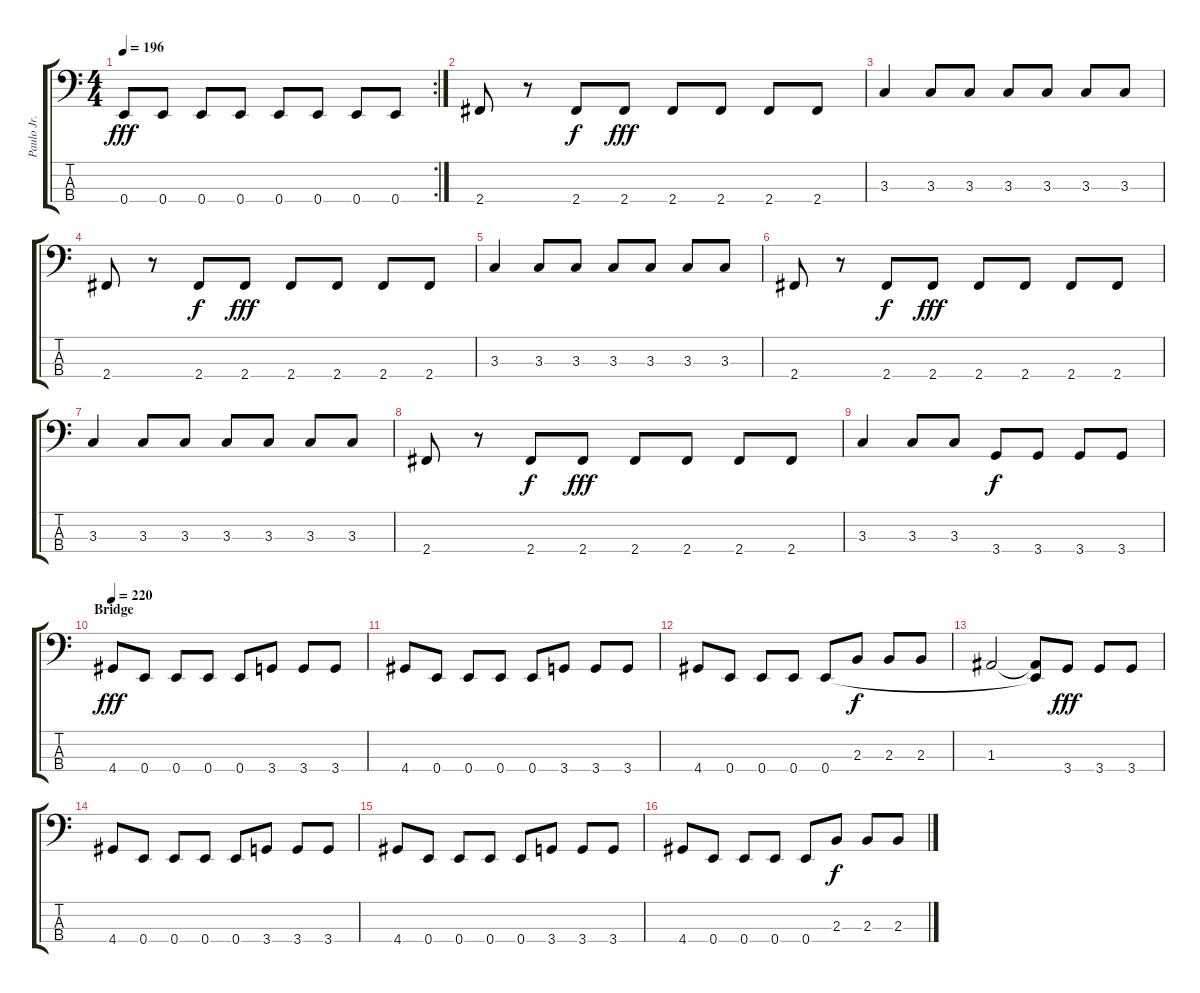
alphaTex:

\track ("Paulo Jr. " "Paulo Jr. ") {instrument electricbasspick}
\staff {score tabs}
\tuning (G2 D2 A1 E1) {hide}
\rc 2
\ts (4 4)
\tempo 196
\clef f4
\ks c
0.4.8{dy fff} 0.4.8 0.4.8 0.4.8 0.4.8 0.4.8 0.4.8 0.4.8 |
2.4.8 r.8 2.4.8{dy f} 2.4.8{dy fff} 2.4.8 2.4.8 2.4.8 2.4.8 |
3.3.4 3.3.8 3.3.8 3.3.8 3.3.8 3.3.8 3.3.8 |
2.4.8 r.8 2.4.8{dy f} 2.4.8{dy fff} 2.4.8 2.4.8 2.4.8 2.4.8 |
3.3.4 3.3.8 3.3.8 3.3.8 3.3.8 3.3.8 3.3.8 |
2.4.8 r.8 2.4.8{dy f} 2.4.8{dy fff} 2.4.8 2.4.8 2.4.8 2.4.8 |
3.3.4 3.3.8 3.3.8 3.3.8 3.3.8 3.3.8 3.3.8 |
2.4.8 r.8 2.4.8{dy f} 2.4.8{dy fff} 2.4.8 2.4.8 2.4.8 2.4.8 |
3.3.4 3.3.8 3.3.8 3.4.8{dy f} 3.4.8 3.4.8 3.4.8 |
\section ("" "Bridge")
\tempo 220
4.4.8{dy fff} 0.4.8 0.4.8 0.4.8 0.4.8 3.4.8 3.4.8 3.4.8 |
4.4.8 0.4.8 0.4.8 0.4.8 0.4.8 3.4.8 3.4.8 3.4.8 |
4.4.8 0.4.8 0.4.8 0.4.8 0.4.8 2.3.8{dy f} 2.3.8 2.3.8 |
1.3.2 (1.3{t} 0.4{t}).8 3.4.8{dy fff} 3.4.8 3.4.8 |
4.4.8 0.4.8 0.4.8 0.4.8 0.4.8 3.4.8 3.4.8 3.4.8 |
4.4.8 0.4.8 0.4.8 0.4.8 0.4.8 3.4.8 3.4.8 3.4.8 |
4.4.8 0.4.8 0.4.8 0.4.8 0.4.8 2.3.8{dy f} 2.3.8 2.3.8
